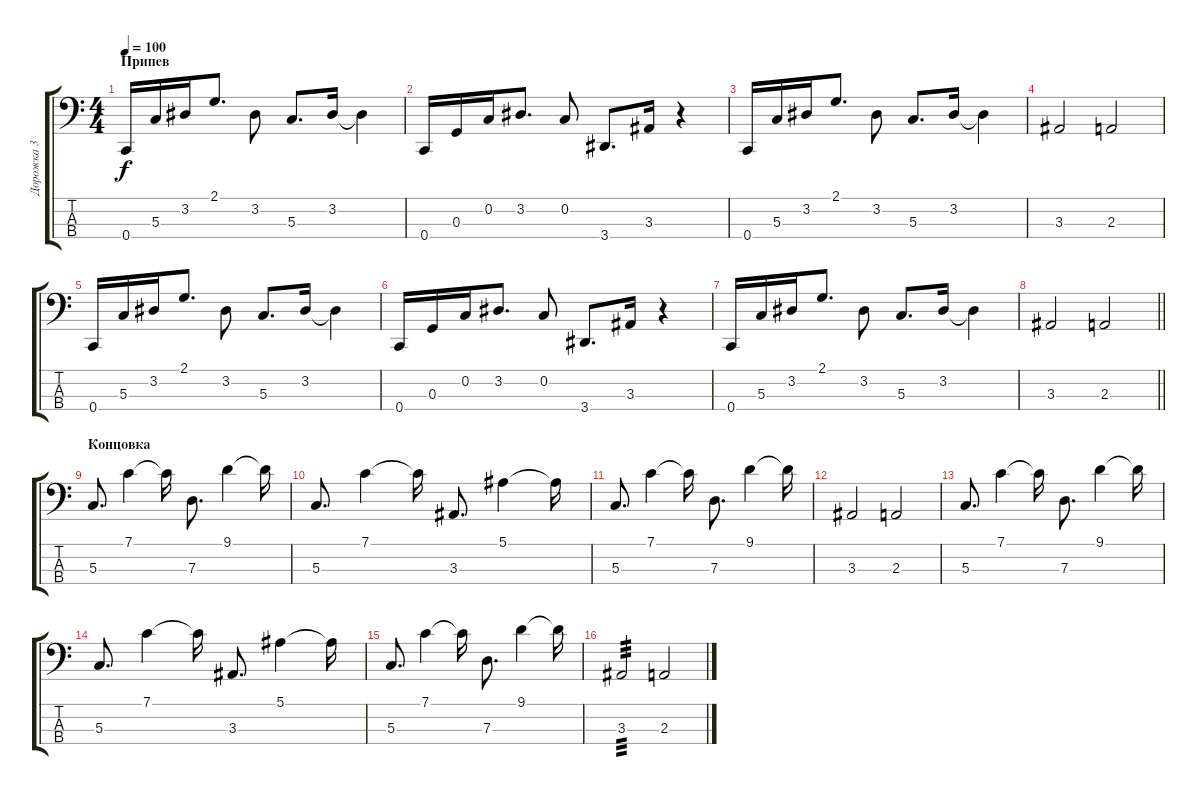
\track ("Дорожка 3" "Дорожка 3") {instrument electricbassfinger}
\staff {score tabs}
\tuning (F2 C2 G1 C1) {hide}
\ts (4 4)
\section ("" "Припев")
\tempo 100
\clef f4
\ks c
0.4.16{dy f} 5.3.16 3.2.16 2.1.8{d} 3.2.8 5.3.8{d} 3.2.16 3.2{t}.4 |
0.4.16 0.3.16 0.2.16 3.2.8{d} 0.2.8 3.4.8{d} 3.3.16 r.4 |
0.4.16 5.3.16 3.2.16 2.1.8{d} 3.2.8 5.3.8{d} 3.2.16 3.2{t}.4 |
3.3.2 2.3.2 |
0.4.16 5.3.16 3.2.16 2.1.8{d} 3.2.8 5.3.8{d} 3.2.16 3.2{t}.4 |
0.4.16 0.3.16 0.2.16 3.2.8{d} 0.2.8 3.4.8{d} 3.3.16 r.4 |
0.4.16 5.3.16 3.2.16 2.1.8{d} 3.2.8 5.3.8{d} 3.2.16 3.2{t}.4 |
\barLineRight lightlight
3.3.2 2.3.2 |
\section ("" "Концовка")
5.3.8{d} 7.1.4 7.1{t}.16 7.3.8{d} 9.1.4 9.1{t}.16 |
5.3.8{d} 7.1.4 7.1{t}.16 3.3.8{d} 5.1.4 5.1{t}.16 |
5.3.8{d} 7.1.4 7.1{t}.16 7.3.8{d} 9.1.4 9.1{t}.16 |
3.3.2 2.3.2 |
5.3.8{d} 7.1.4 7.1{t}.16 7.3.8{d} 9.1.4 9.1{t}.16 |
5.3.8{d} 7.1.4 7.1{t}.16 3.3.8{d} 5.1.4 5.1{t}.16 |
5.3.8{d} 7.1.4 7.1{t}.16 7.3.8{d} 9.1.4 9.1{t}.16 |
3.3.2{tp 3} 2.3.2
